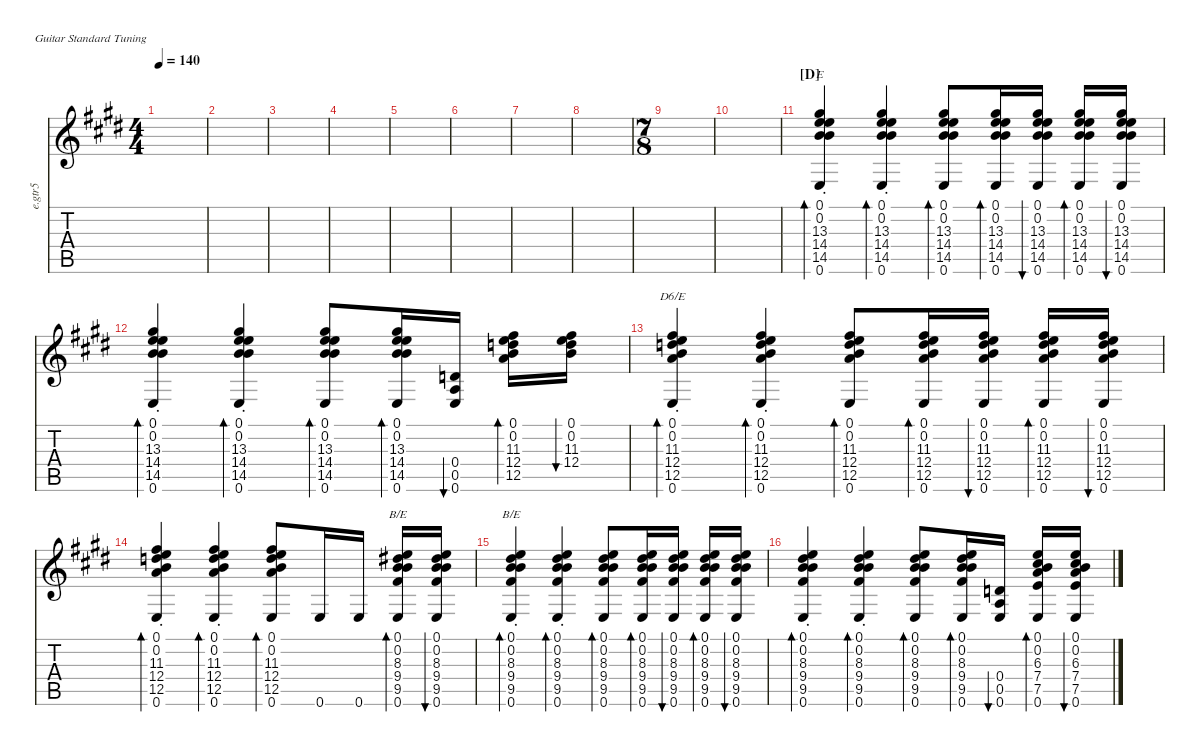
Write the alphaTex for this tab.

\defaultSystemsLayout 4
\hideDynamics
\bracketExtendMode nobrackets
\track ("E.Guitar V" "e.gtr5") {instrument distortionguitar}
\staff {score tabs}
\tuning (E4 B3 G3 D3 A2 E2)
\chord ("E" 12 12 13 14 14 12) {firstfret 13 showdiagram false showfingering false}
\chord ("D6/E" 10 10 11 12 12 10) {firstfret 11 showdiagram false showfingering false}
\chord ("B/E" 7 7 8 9 9 7) {firstfret 8 showdiagram false showfingering false}
\ts (4 4)
\tempo 140
\clef g2
\ks e
|
|
|
|
|
|
|
|
\ts (7 8)
\beaming (8 3 2 2)
|
|
\section ("D" "")
(0.6{st acc forcenatural} 14.5{st acc forcenatural} 14.4{st acc forcenatural} 13.3{st acc #} 0.2{st acc forcenatural} 0.1{st acc forcenatural}).4{bd 116 ch "E" instrument distortionguitar beam Up} (0.6{st acc forcenatural} 14.5{st acc forcenatural} 14.4{st acc forcenatural} 13.3{st acc #} 0.2{st acc forcenatural} 0.1{st acc forcenatural}).4{bd 115 beam Up} (0.6{acc forcenatural} 14.5{acc forcenatural} 14.4{acc forcenatural} 13.3{acc #} 0.2{acc forcenatural} 0.1{acc forcenatural}).8{bd 114 beam Up beam merge} (0.6{acc forcenatural} 14.5{acc forcenatural} 14.4{acc forcenatural} 13.3{acc #} 0.2{acc forcenatural} 0.1{acc forcenatural}).16{bd 114 beam Up} (0.6{acc forcenatural} 14.5{acc forcenatural} 14.4{acc forcenatural} 13.3{acc #} 0.2{acc forcenatural} 0.1{acc forcenatural}).16{bu 113 beam Up beam split} (0.6{acc forcenatural} 14.5{acc forcenatural} 14.4{acc forcenatural} 13.3{acc #} 0.2{acc forcenatural} 0.1{acc forcenatural}).16{bd 112 beam Up} (0.6{acc forcenatural} 14.5{acc forcenatural} 14.4{acc forcenatural} 13.3{acc #} 0.2{acc forcenatural} 0.1{acc forcenatural}).16{bu 111 beam Up} |
(0.6{st acc forcenatural} 14.5{st acc forcenatural} 14.4{st acc forcenatural} 13.3{st acc #} 0.2{st acc forcenatural} 0.1{st acc forcenatural}).4{bd 111 beam Up} (0.6{st acc forcenatural} 14.5{st acc forcenatural} 14.4{st acc forcenatural} 13.3{st acc #} 0.2{st acc forcenatural} 0.1{st acc forcenatural}).4{bd 111 beam Up} (0.6{acc forcenatural} 14.5{acc forcenatural} 14.4{acc forcenatural} 13.3{acc #} 0.2{acc forcenatural} 0.1{acc forcenatural}).8{bd 110 beam Up beam merge} (0.6{acc forcenatural} 14.5{acc forcenatural} 14.4{acc forcenatural} 13.3{acc #} 0.2{acc forcenatural} 0.1{acc forcenatural}).16{bd 109 beam Up beam merge} (0.6{acc forcenatural} 0.5{acc forcenatural} 0.4{acc forcenatural}).16{bu 108 beam Up beam split} (12.4{acc forcenatural} 11.3{acc #} 0.2{acc forcenatural} 0.1{acc forcenatural} 12.5{acc forcenatural}).16{bd 106 beam Down} (12.4{acc forcenatural} 11.3{acc #} 0.2{acc forcenatural} 0.1{acc forcenatural}).16{bu 107 beam Down} |
(0.6{st acc forcenatural} 12.5{st acc forcenatural} 12.4{st acc forcenatural} 11.3{st acc #} 0.2{st acc forcenatural} 0.1{st acc forcenatural}).4{bd 105 ch "D6/E" beam Up} (0.6{st acc forcenatural} 12.5{st acc forcenatural} 12.4{st acc forcenatural} 11.3{st acc #} 0.2{st acc forcenatural} 0.1{st acc forcenatural}).4{bd 105 beam Up} (0.6{acc forcenatural} 12.5{acc forcenatural} 12.4{acc forcenatural} 11.3{acc #} 0.2{acc forcenatural} 0.1{acc forcenatural}).8{bd 104 beam Up beam merge} (0.6{acc forcenatural} 12.5{acc forcenatural} 12.4{acc forcenatural} 11.3{acc #} 0.2{acc forcenatural} 0.1{acc forcenatural}).16{bd 104 beam Up} (0.6{acc forcenatural} 12.5{acc forcenatural} 12.4{acc forcenatural} 11.3{acc #} 0.2{acc forcenatural} 0.1{acc forcenatural}).16{bu 103 beam Up beam split} (0.6{acc forcenatural} 12.5{acc forcenatural} 12.4{acc forcenatural} 11.3{acc #} 0.2{acc forcenatural} 0.1{acc forcenatural}).16{bd 102 beam Up} (0.6{acc forcenatural} 12.5{acc forcenatural} 12.4{acc forcenatural} 11.3{acc #} 0.2{acc forcenatural} 0.1{acc forcenatural}).16{bu 102 beam Up} |
(0.6{st acc forcenatural} 12.5{st acc forcenatural} 12.4{st acc forcenatural} 11.3{st acc #} 0.2{st acc forcenatural} 0.1{st acc forcenatural}).4{bd 102 beam Up} (0.6{st acc forcenatural} 12.5{st acc forcenatural} 12.4{st acc forcenatural} 11.3{st acc #} 0.2{st acc forcenatural} 0.1{st acc forcenatural}).4{bd 102 beam Up} (0.6{acc forcenatural} 12.5{acc forcenatural} 12.4{acc forcenatural} 11.3{acc #} 0.2{acc forcenatural} 0.1{acc forcenatural}).8{bd 101 beam Up beam merge} 0.6{acc forcenatural}.16{beam Up beam merge} 0.6{acc forcenatural}.16{beam Up beam split} (0.6{acc forcenatural} 9.5{acc #} 9.4{acc forcenatural} 8.3{acc #} 0.2{acc forcenatural} 0.1{acc forcenatural}).16{bd 100 ch "B/E" beam Up} (0.6{acc forcenatural} 9.5{acc #} 9.4{acc forcenatural} 8.3{acc #} 0.2{acc forcenatural} 0.1{acc forcenatural}).16{bu 99 beam Up} |
(0.6{st acc forcenatural} 9.5{st acc #} 9.4{st acc forcenatural} 8.3{st acc #} 0.2{st acc forcenatural} 0.1{st acc forcenatural}).4{bd 98 ch "B/E" beam Up} (0.6{st acc forcenatural} 9.5{st acc #} 9.4{st acc forcenatural} 8.3{st acc #} 0.2{st acc forcenatural} 0.1{st acc forcenatural}).4{bd 97 beam Up} (0.6{acc forcenatural} 9.5{acc #} 9.4{acc forcenatural} 8.3{acc #} 0.2{acc forcenatural} 0.1{acc forcenatural}).8{bd 96 beam Up beam merge} (0.6{acc forcenatural} 9.5{acc #} 9.4{acc forcenatural} 8.3{acc #} 0.2{acc forcenatural} 0.1{acc forcenatural}).16{bd 95 beam Up} (0.6{acc forcenatural} 9.5{acc #} 9.4{acc forcenatural} 8.3{acc #} 0.2{acc forcenatural} 0.1{acc forcenatural}).16{bu 94 beam Up beam split} (0.6{acc forcenatural} 9.5{acc #} 9.4{acc forcenatural} 8.3{acc #} 0.2{acc forcenatural} 0.1{acc forcenatural}).16{bd 93 beam Up} (0.6{acc forcenatural} 9.5{acc #} 9.4{acc forcenatural} 8.3{acc #} 0.2{acc forcenatural} 0.1{acc forcenatural}).16{bu 93 beam Up} |
(0.6{st acc forcenatural} 9.5{st acc #} 9.4{st acc forcenatural} 8.3{st acc #} 0.2{st acc forcenatural} 0.1{st acc forcenatural}).4{bd 93 beam Up} (0.6{st acc forcenatural} 9.5{st acc #} 9.4{st acc forcenatural} 8.3{st acc #} 0.2{st acc forcenatural} 0.1{st acc forcenatural}).4{bd 93 beam Up} (0.6{acc forcenatural} 9.5{acc #} 9.4{acc forcenatural} 8.3{acc #} 0.2{acc forcenatural} 0.1{acc forcenatural}).8{bd 93 beam Up beam merge} (0.6{acc forcenatural} 9.5{acc #} 9.4{acc forcenatural} 8.3{acc #} 0.2{acc forcenatural} 0.1{acc forcenatural}).16{bd 93 beam Up beam merge} (0.6{acc forcenatural} 0.5{acc forcenatural} 0.4{acc forcenatural}).16{bu 93 beam Up beam split} (7.4{acc forcenatural} 6.3{acc #} 0.2{acc forcenatural} 0.1{acc forcenatural} 7.5{acc forcenatural} 0.6{acc forcenatural}).16{bd 93 beam Up} (7.4{acc forcenatural} 6.3{acc #} 0.2{acc forcenatural} 0.1{acc forcenatural} 7.5{acc forcenatural} 0.6{acc forcenatural}).16{bu 93 beam Up}
